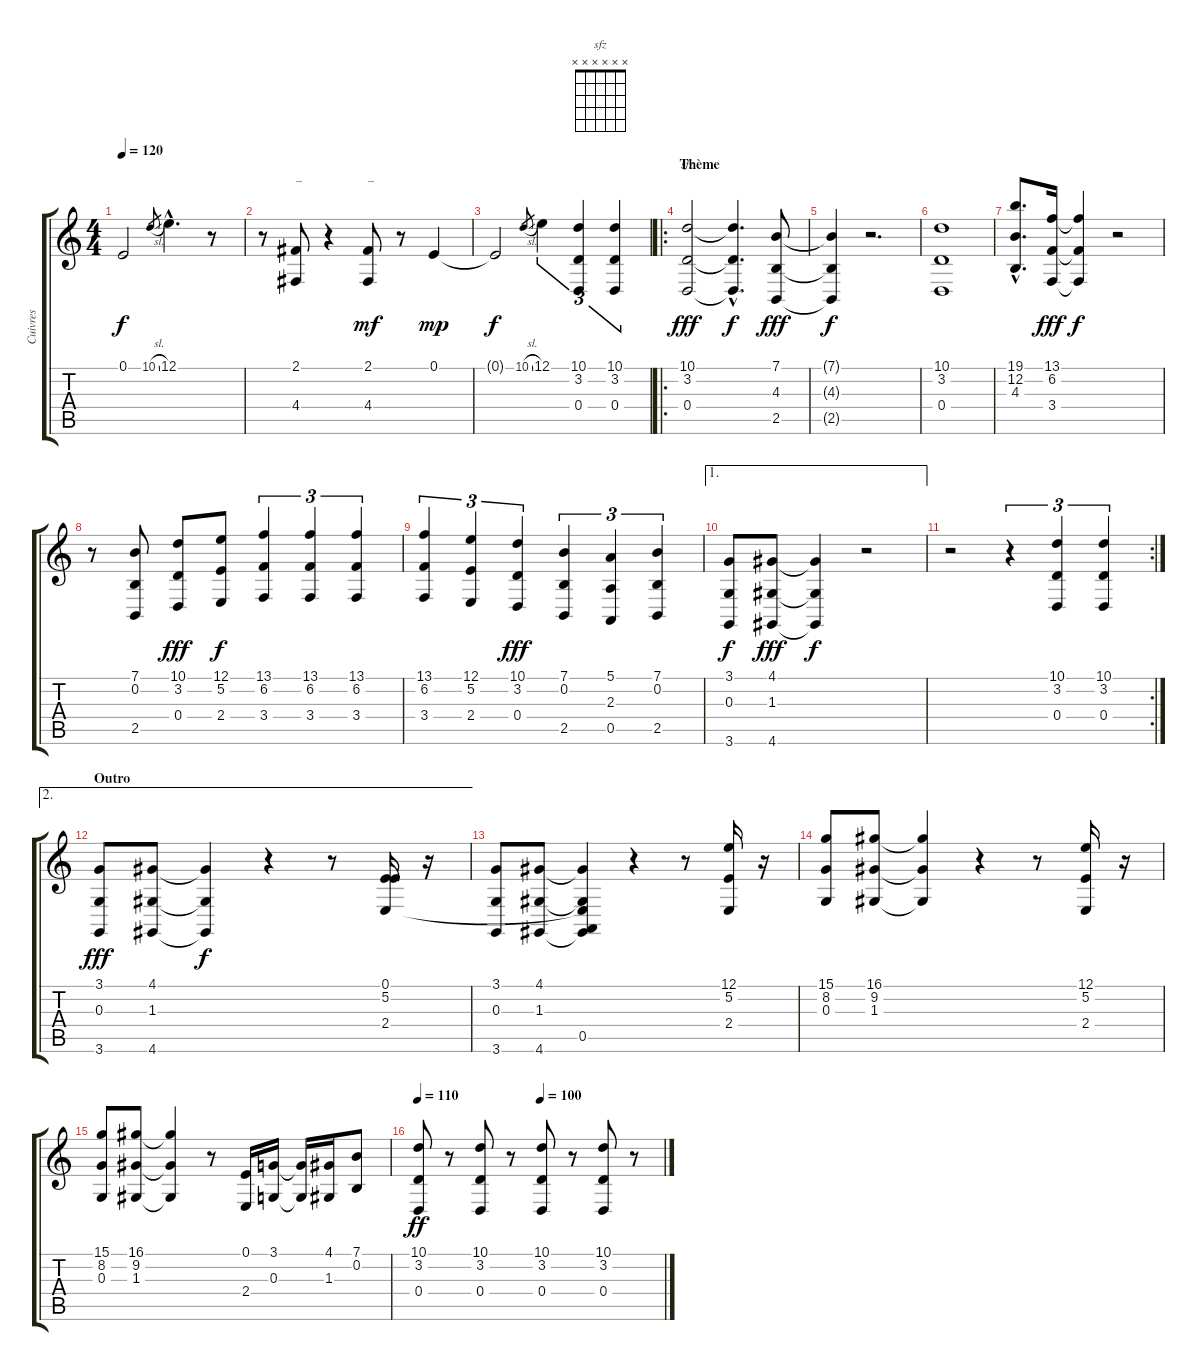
\track ("Cuivres" "Cuivres") {instrument brasssection}
\staff {score tabs}
\tuning (E4 B3 G3 D3 A2 E2) {hide}
\chord ("sfz" x x x x x x) {firstfret 0}
\ts (4 4)
\tempo 120
\clef g2
\ks c
0.1{t}.2{dy f} 10.1{sl}.8{gr} 12.1{hac}.4{d} r.8 |
r.8 (2.1 4.4).8{txt "_"} r.4 (2.1 4.4).8{txt "_" dy mf} r.8 0.1.4{dy mp} |
0.1{t}.2{dy f} 10.1{sl}.8{gr} 12.1.4{tu (3 2)} (10.1 3.2 0.4).4{tu (3 2)} (10.1 3.2 0.4).4{tu (3 2)} |
\ro
\section ("" "Thème")
(10.1 3.2 0.4).2{ch "sfz" dy fff} (10.1{hac t} 3.2{hac t} 0.4{hac t}).4{d dy f} (7.1 4.3 2.5).8{dy fff} |
(7.1{t} 4.3{t} 2.5{t}).4{dy f} r.2{d} |
(10.1 3.2 0.4).1 |
(19.1{hac} 12.2{hac} 4.3{hac}).8{d} (13.1 6.2 3.4).16{dy fff} (13.1{t} 6.2{t} 3.4{t}).4{dy f} r.2 |
r.8 (7.1 0.2 2.5).8 (10.1 3.2 0.4).8{dy fff} (12.1 5.2 2.4).8{dy f} (13.1 6.2 3.4).4{tu (3 2)} (13.1 6.2 3.4).4{tu (3 2)} (13.1 6.2 3.4).4{tu (3 2)} |
(13.1 6.2 3.4).4{tu (3 2)} (12.1 5.2 2.4).4{tu (3 2)} (10.1 3.2 0.4).4{tu (3 2) dy fff} (7.1 0.2 2.5).4{tu (3 2)} (5.1 2.3 0.5).4{tu (3 2)} (7.1 0.2 2.5).4{tu (3 2)} |
\ae 1
(3.1 0.3 3.6).8{dy f} (4.1 1.3 4.6).8{dy fff} (4.1{t} 1.3{t} 4.6{t}).4{dy f} r.2 |
\rc 2
r.2 r.4{tu (3 2)} (10.1 3.2 0.4).4{tu (3 2)} (10.1 3.2 0.4).4{tu (3 2)} |
\ae 2
\section ("" "Outro")
(3.1 0.3 3.6).8{dy fff} (4.1 1.3 4.6).8 (4.1{t} 1.3{t} 4.6{t}).4{dy f} r.4 r.8 (0.1 5.2 2.4).16 r.16 |
(3.1 0.3 3.6).8 (4.1 1.3 4.6).8 (4.1{t} 1.3{t} 2.4{t} 0.5 4.6{t}).4 r.4 r.8 (12.1 5.2 2.4).16 r.16 |
(15.1 8.2 0.3).8 (16.1 9.2 1.3).8 (16.1{t} 9.2{t} 1.3{t}).4 r.4 r.8 (12.1 5.2 2.4).16 r.16 |
(15.1 8.2 0.3).8 (16.1 9.2 1.3).8 (16.1{t} 9.2{t} 1.3{t}).4 r.8 (0.1 2.4).16 (3.1 0.3).16 (3.1{t} 0.3{t}).16 (4.1 1.3).16 (7.1 0.2).8 |
\tempo 110
\tempo (100 0.5)
(10.1 3.2 0.4).8{dy ff} r.8 (10.1 3.2 0.4).8 r.8 (10.1 3.2 0.4).8 r.8 (10.1 3.2 0.4).8 r.8
